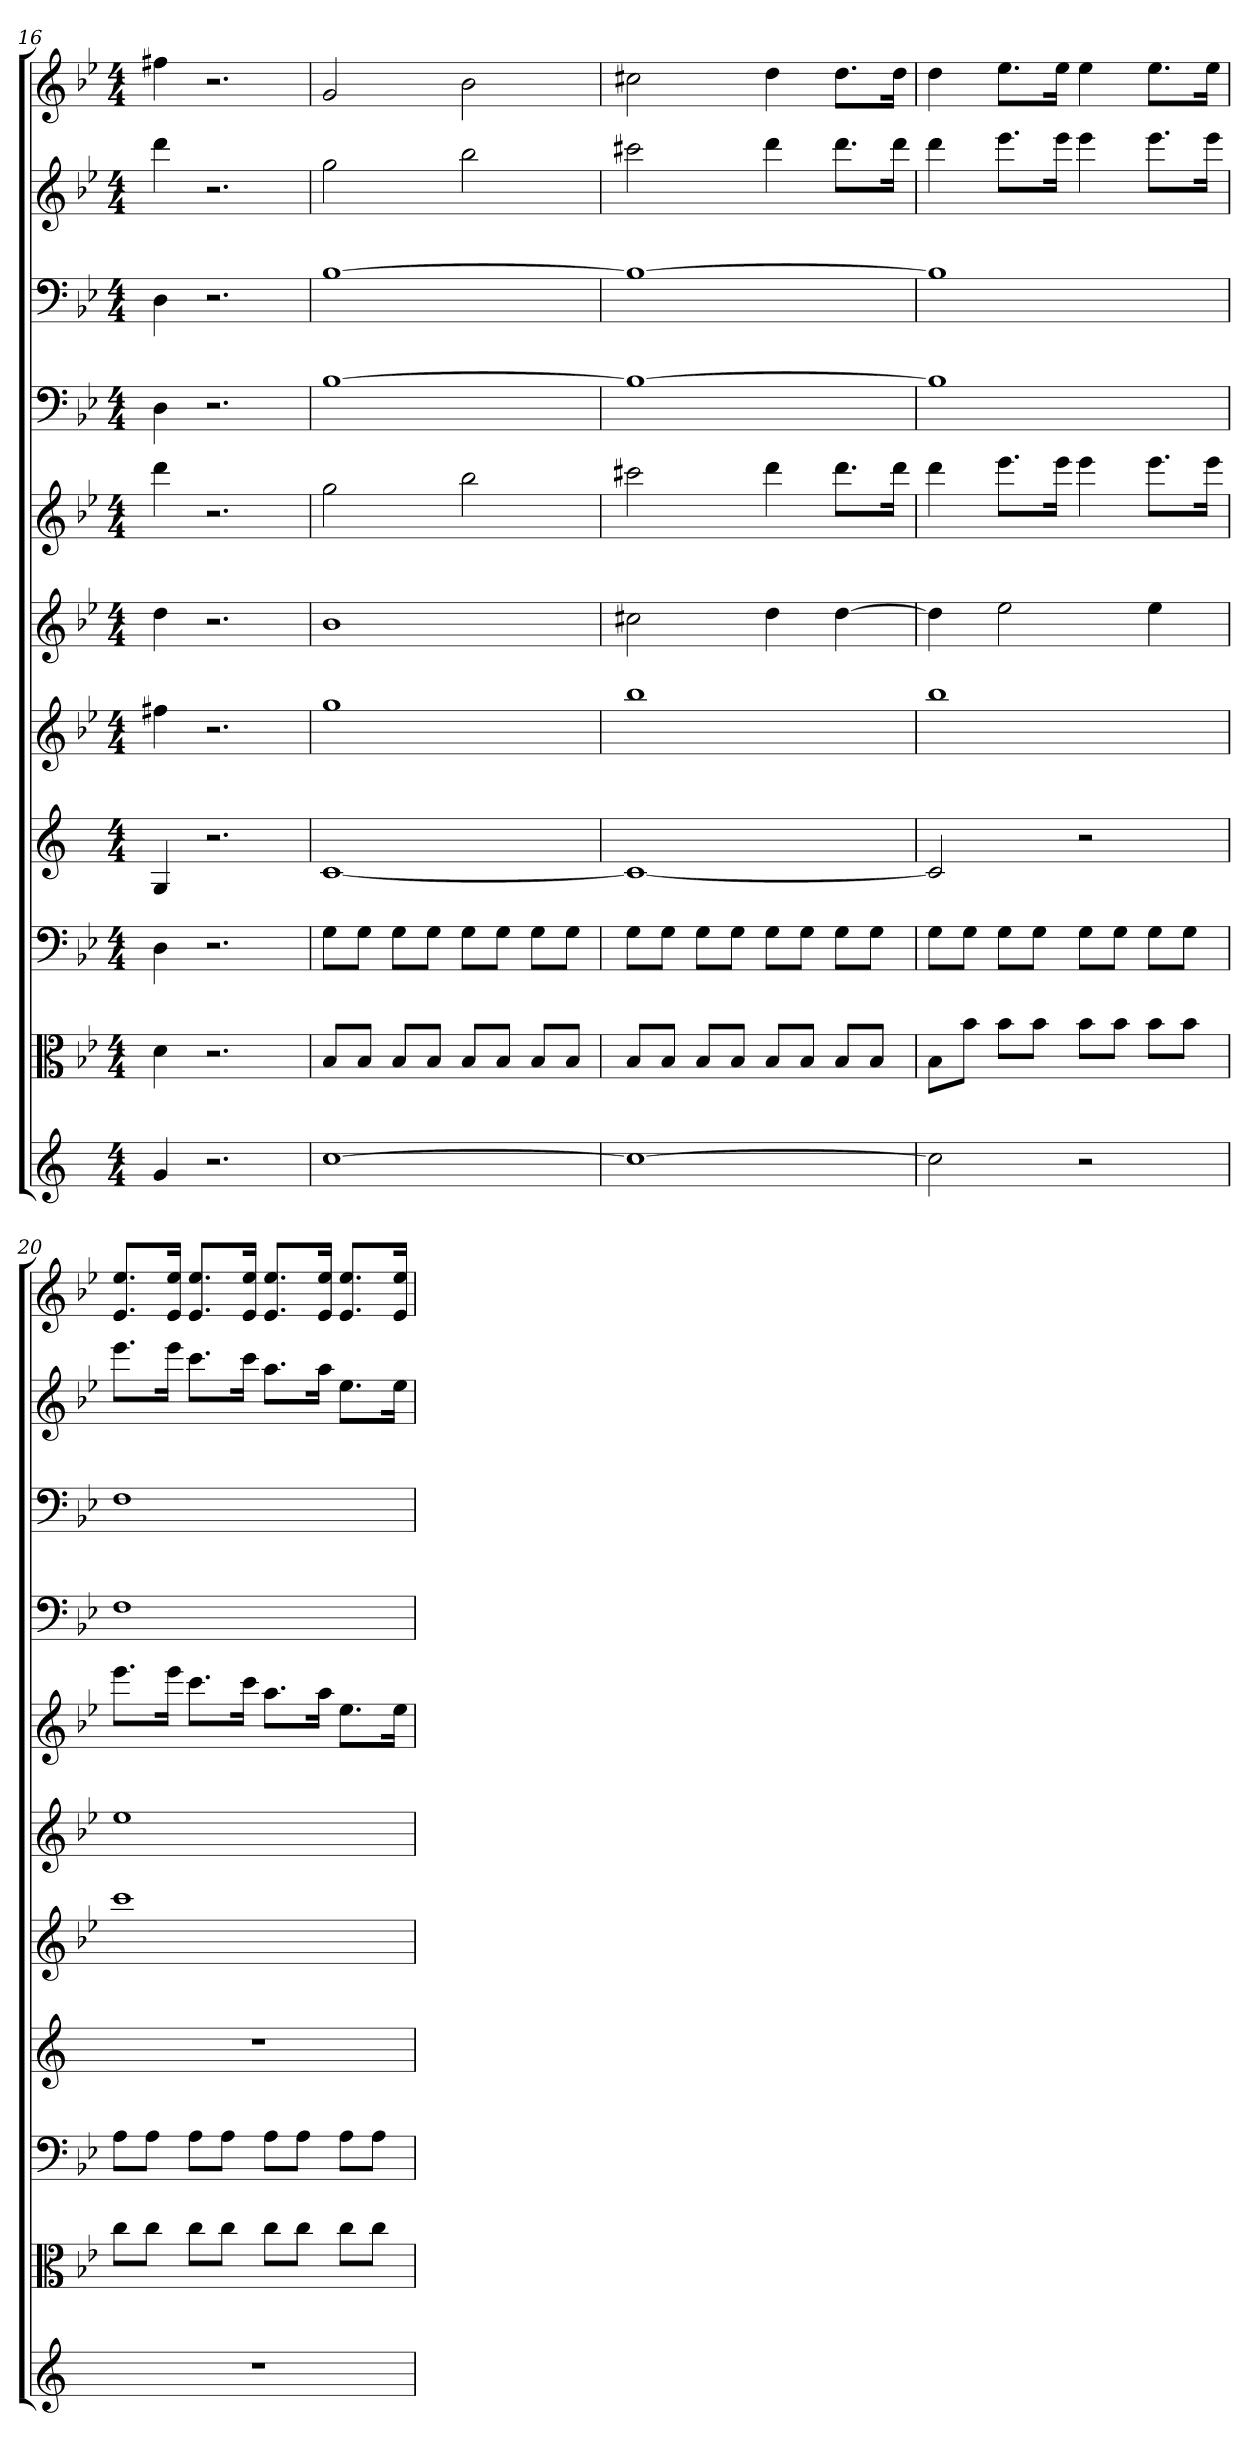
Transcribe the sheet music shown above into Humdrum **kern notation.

**kern	**kern	**kern	**kern	**kern	**kern	**kern	**kern	**kern	**kern	**kern
*part11	*part10	*part9	*part8	*part7	*part6	*part5	*part4	*part3	*part2	*part1
*staff11	*staff10	*staff9	*staff8	*staff7	*staff6	*staff5	*staff4	*staff3	*staff2	*staff1
*	*clefC3	*clefF4	*	*	*	*	*clefF4	*clefF4	*	*
*k[]	*k[b-e-]	*k[b-e-]	*k[]	*k[b-e-]	*k[b-e-]	*k[b-e-]	*k[b-e-]	*k[b-e-]	*k[b-e-]	*k[b-e-]
*M4/4	*M4/4	*M4/4	*M4/4	*M4/4	*M4/4	*M4/4	*M4/4	*M4/4	*M4/4	*M4/4
=16	=16	=16	=16	=16	=16	=16	=16	=16	=16	=16
4g	4d	4D	4G	4ff#X	4dd	4ddd	4D	4D	4ddd	4ff#X
2.r	2.r	2.r	2.r	2.r	2.r	2.r	2.r	2.r	2.r	2.r
=17	=17	=17	=17	=17	=17	=17	=17	=17	=17	=17
[1cc	8B-/L	8G\L	[1c	1gg	1b-	2gg	[1B-	[1B-	2gg	2g
.	8B-/J	8G\J	.	.	.	.	.	.	.	.
.	8B-/L	8G\L	.	.	.	.	.	.	.	.
.	8B-/J	8G\J	.	.	.	.	.	.	.	.
.	8B-/L	8G\L	.	.	.	2bb-	.	.	2bb-	2b-
.	8B-/J	8G\J	.	.	.	.	.	.	.	.
.	8B-/L	8G\L	.	.	.	.	.	.	.	.
.	8B-/J	8G\J	.	.	.	.	.	.	.	.
=18	=18	=18	=18	=18	=18	=18	=18	=18	=18	=18
1cc_	8B-/L	8G\L	1c_	1bb-	2cc#X	2ccc#X	1B-_	1B-_	2ccc#X	2cc#X
.	8B-/J	8G\J	.	.	.	.	.	.	.	.
.	8B-/L	8G\L	.	.	.	.	.	.	.	.
.	8B-/J	8G\J	.	.	.	.	.	.	.	.
.	8B-/L	8G\L	.	.	4dd	4ddd	.	.	4ddd	4dd
.	8B-/J	8G\J	.	.	.	.	.	.	.	.
.	8B-/L	8G\L	.	.	[4dd	8.dddL	.	.	8.dddL	8.ddL
.	8B-/J	8G\J	.	.	.	.	.	.	.	.
.	.	.	.	.	.	16dddJk	.	.	16dddJk	16ddJk
=19	=19	=19	=19	=19	=19	=19	=19	=19	=19	=19
2cc]	8B-\L	8G\L	2c]	1bb-	4dd]	4ddd	1B-]	1B-]	4ddd	4dd
.	8b-\J	8G\J	.	.	.	.	.	.	.	.
.	8b-\L	8G\L	.	.	2ee-	8.eee-L	.	.	8.eee-L	8.ee-L
.	8b-\J	8G\J	.	.	.	.	.	.	.	.
.	.	.	.	.	.	16eee-Jk	.	.	16eee-Jk	16ee-Jk
2r	8b-\L	8G\L	2r	.	.	4eee-	.	.	4eee-	4ee-
.	8b-\J	8G\J	.	.	.	.	.	.	.	.
.	8b-\L	8G\L	.	.	4ee-	8.eee-L	.	.	8.eee-L	8.ee-L
.	8b-\J	8G\J	.	.	.	.	.	.	.	.
.	.	.	.	.	.	16eee-Jk	.	.	16eee-Jk	16ee-Jk
=20	=20	=20	=20	=20	=20	=20	=20	=20	=20	=20
1r	8cc\L	8A\L	1r	1ccc	1ee-	8.eee-L	1F	1F	8.eee-L	8.e- 8.ee-L
.	8cc\J	8A\J	.	.	.	.	.	.	.	.
.	.	.	.	.	.	16eee-Jk	.	.	16eee-Jk	16e- 16ee-Jk
.	8cc\L	8A\L	.	.	.	8.cccL	.	.	8.cccL	8.e- 8.ee-L
.	8cc\J	8A\J	.	.	.	.	.	.	.	.
.	.	.	.	.	.	16cccJk	.	.	16cccJk	16e- 16ee-Jk
.	8cc\L	8A\L	.	.	.	8.aaL	.	.	8.aaL	8.e- 8.ee-L
.	8cc\J	8A\J	.	.	.	.	.	.	.	.
.	.	.	.	.	.	16aaJk	.	.	16aaJk	16e- 16ee-Jk
.	8cc\L	8A\L	.	.	.	8.ee-L	.	.	8.ee-L	8.e- 8.ee-L
.	8cc\J	8A\J	.	.	.	.	.	.	.	.
.	.	.	.	.	.	16ee-Jk	.	.	16ee-Jk	16e- 16ee-Jk
=	=	=	=	=	=	=	=	=	=	=
*-	*-	*-	*-	*-	*-	*-	*-	*-	*-	*-
